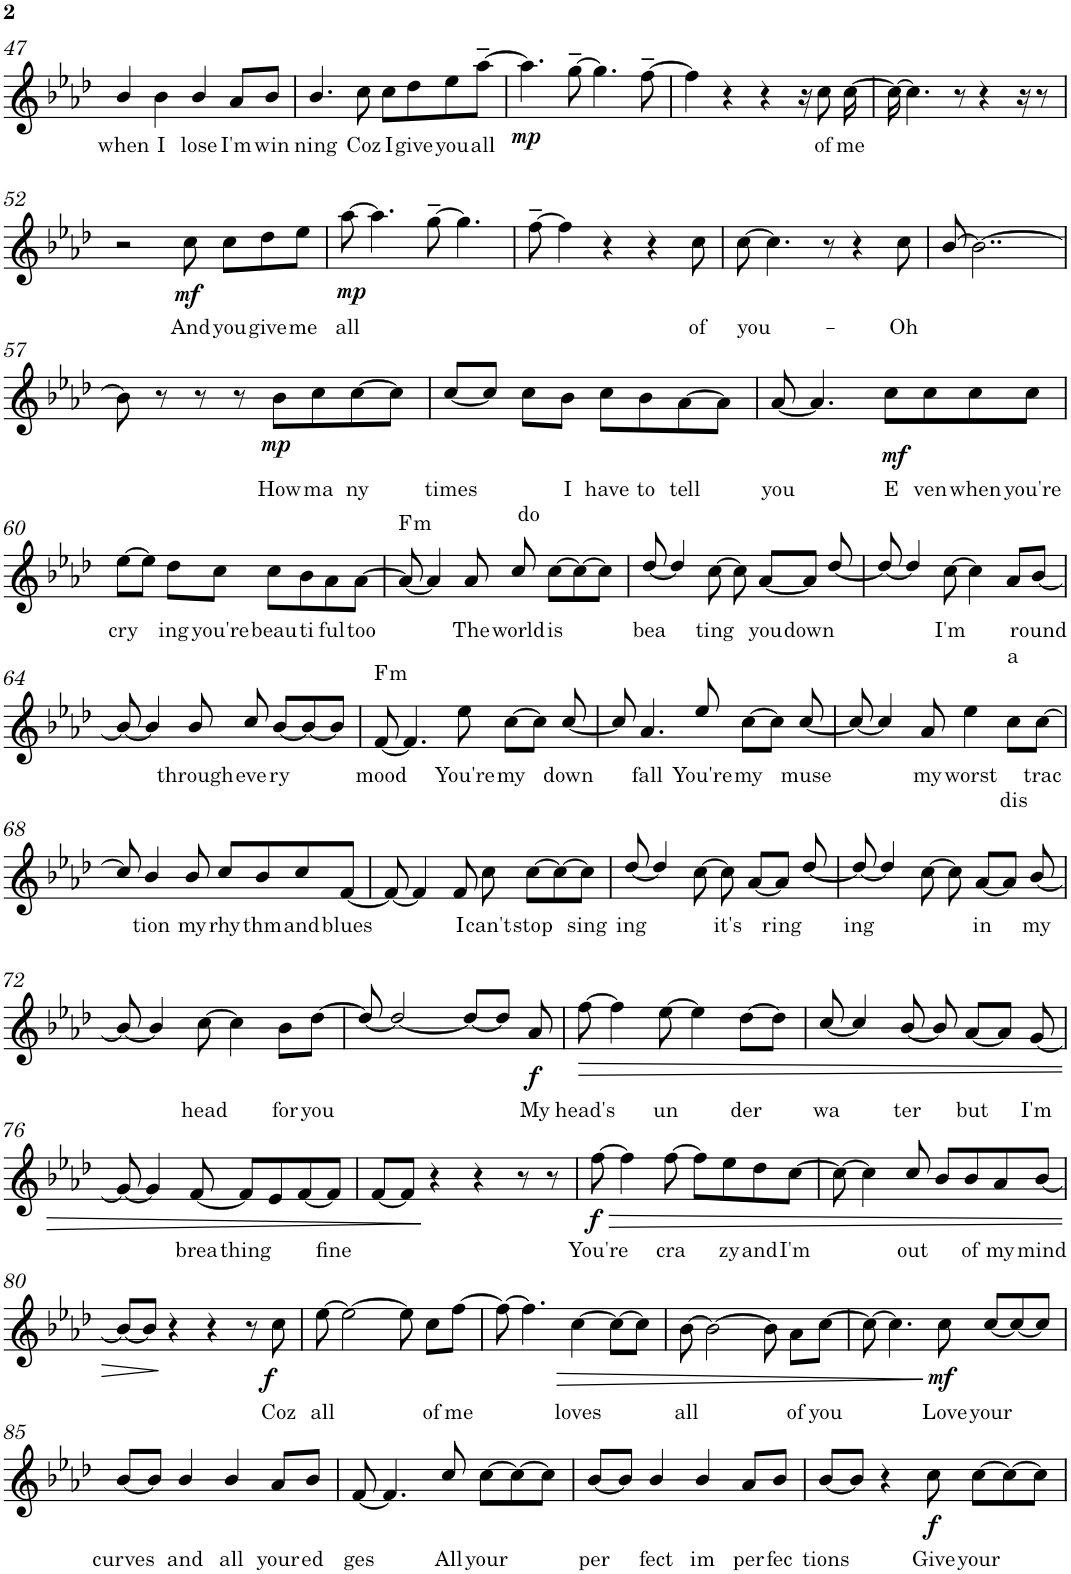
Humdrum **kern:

**kern	**text	**text	**dynam	**harte
*part1	*part1	*part1	*part1	*part1
*staff1	*staff1	*staff1	*staff1	*
*I"Piano	*	*	*	*
*I'Pno.	*	*	*	*
!!LO:PB:g=z
*clefG2	*	*	*	*
*k[b-e-a-d-]	*	*	*	*
*M2/2	*	*	*	*
*met(c|)	*	*	*	*
=47	=47	=47	=47	=47
!	!LO:LY:b	!	!	!
4b-/	when	.	.	.
!	!LO:LY:b	!	!	!
4b-\	I	.	.	.
!	!LO:LY:b	!	!	!
4b-/	lose	.	.	.
!	!LO:LY:b	!	!	!
8a-/L	I'm	.	.	.
!	!LO:LY:b	!	!	!
8b-/J	win	.	.	.
=48	=48	=48	=48	=48
!	!LO:LY:b	!	!	!
4.b-/	ning	.	.	.
!	!LO:LY:b	!	!	!
8cc\	Coz	.	.	.
!	!LO:LY:b	!	!	!
8cc\L	I	.	.	.
!	!LO:LY:b	!	!	!
8dd-\	give	.	.	.
!	!LO:LY:b	!	!	!
8ee-\	you	.	.	.
!	!LO:LY:b	!	!	!
[8aa-~\J	all	.	.	.
=49	=49	=49	=49	=49
!	!	!	!LO:DY:b	!
4.aa-\]	.	.	mp	.
[8gg~\	.	.	.	.
4.gg\]	.	.	.	.
[8ff~\	.	.	.	.
=50	=50	=50	=50	=50
4ff\]	.	.	.	.
4r	.	.	.	.
4r	.	.	.	.
16r	.	.	.	.
!	!LO:LY:b	!	!	!
8cc\	of	.	.	.
!	!LO:LY:b	!	!	!
[16cc\	me	.	.	.
=51	=51	=51	=51	=51
16cc\_	.	.	.	.
4.cc\]	.	.	.	.
8r	.	.	.	.
4r	.	.	.	.
16r	.	.	.	.
8r	.	.	.	.
!!LO:LB:g=z
=52	=52	=52	=52	=52
2r	.	.	.	.
!	!LO:LY:b	!	!LO:DY:b	!
8cc\	And	.	mf	.
!	!LO:LY:b	!	!	!
8cc\L	you	.	.	.
!	!LO:LY:b	!	!	!
8dd-\	give	.	.	.
!	!LO:LY:b	!	!	!
8ee-\J	me	.	.	.
=53	=53	=53	=53	=53
!	!LO:LY:b	!	!LO:DY:b	!
[8aa-\	all	.	mp	.
4.aa-\]	.	.	.	.
[8gg~\	.	.	.	.
4.gg\]	.	.	.	.
=54	=54	=54	=54	=54
[8ff~\	.	.	.	.
4ff\]	.	.	.	.
4r	.	.	.	.
4r	.	.	.	.
!	!LO:LY:b	!	!	!
8cc\	of	.	.	.
=55	=55	=55	=55	=55
!	!LO:LY:b	!	!	!
[8cc\	you-	.	.	.
4.cc\]	.	.	.	.
8r	.	.	.	.
4r	.	.	.	.
!	!LO:LY:b	!	!	!
8cc\	Oh	.	.	.
=56	=56	=56	=56	=56
[8b-/	.	.	.	.
2..b-\_	.	.	.	.
!!LO:LB:g=z
=57	=57	=57	=57	=57
8b-\]	.	.	.	.
8r	.	.	.	.
8r	.	.	.	.
8r	.	.	.	.
!	!LO:LY:b	!	!LO:DY:b	!
8b-\L	How	.	mp	.
!	!LO:LY:b	!	!	!
8cc\	ma	.	.	.
!	!LO:LY:b	!	!	!
[8cc\	ny	.	.	.
8cc\J]	.	.	.	.
=58	=58	=58	=58	=58
!	!LO:LY:b	!	!	!
[8cc/L	times	.	.	.
8cc/J]	.	.	.	.
!	!	!LO:LY:b	!	!
8cc\L	.	do	.	.
!	!LO:LY:b	!	!	!
8b-\J	I	.	.	.
!	!LO:LY:b	!	!	!
8cc\L	have	.	.	.
!	!LO:LY:b	!	!	!
8b-\	to	.	.	.
!	!LO:LY:b	!	!	!
[8a-\	tell	.	.	.
8a-\J]	.	.	.	.
=59	=59	=59	=59	=59
!	!LO:LY:b	!	!	!
[8a-/	you	.	.	.
4.a-/]	.	.	.	.
!	!LO:LY:b	!	!LO:DY:b	!
8cc\L	E	.	mf	.
!	!LO:LY:b	!	!	!
8cc\	ven	.	.	.
!	!LO:LY:b	!	!	!
8cc\	when	.	.	.
!	!LO:LY:b	!	!	!
8cc\J	you're	.	.	.
!!LO:LB:g=z
=60	=60	=60	=60	=60
!	!LO:LY:b	!	!	!
[8ee-\L	cry	.	.	.
8ee-\J]	.	.	.	.
!	!LO:LY:b	!	!	!
8dd-\L	ing	.	.	.
!	!LO:LY:b	!	!	!
8cc\J	you're	.	.	.
!	!LO:LY:b	!	!	!
8cc\L	beau	.	.	.
!	!LO:LY:b	!	!	!
8b-\	ti	.	.	.
!	!LO:LY:b	!	!	!
8a-\	ful	.	.	.
!	!LO:LY:b	!	!	!
[8a-\J	too	.	.	.
=61	=61	=61	=61	=61
!	!	!	!	!LO:H:kt=m
8a-/_	.	.	.	F:min
4a-/]	.	.	.	.
!	!LO:LY:b	!	!	!
8a-/	The	.	.	.
!	!LO:LY:b	!	!	!
8cc/	world	.	.	.
!	!LO:LY:b	!	!	!
[8cc\L	is	.	.	.
8cc\_	.	.	.	.
8cc\J]	.	.	.	.
=62	=62	=62	=62	=62
!	!LO:LY:b	!	!	!
[8dd-/	bea	.	.	.
4dd-/]	.	.	.	.
!	!LO:LY:b	!	!	!
[8cc\	ting	.	.	.
8cc\]	.	.	.	.
!	!LO:LY:b	!	!	!
[8a-/L	you	.	.	.
!	!LO:LY:b	!	!	!
8a-/J]	down	.	.	.
[8dd-/	.	.	.	.
=63	=63	=63	=63	=63
8dd-/_	.	.	.	.
4dd-/]	.	.	.	.
!	!LO:LY:b	!	!	!
[8cc\	I'm	.	.	.
4cc\]	.	.	.	.
!	!	!LO:LY:b	!	!
8a-/L	.	a	.	.
!	!LO:LY:b	!	!	!
[8b-/J	round	.	.	.
!!LO:LB:g=z
=64	=64	=64	=64	=64
8b-/_	.	.	.	.
4b-/]	.	.	.	.
!	!LO:LY:b	!	!	!
8b-/	through	.	.	.
!	!LO:LY:b	!	!	!
8cc/	eve	.	.	.
!	!LO:LY:b	!	!	!
[8b-/L	ry	.	.	.
8b-/_	.	.	.	.
8b-/J]	.	.	.	.
=65	=65	=65	=65	=65
!	!LO:LY:b	!	!	!LO:H:kt=m
[8f/	mood	.	.	F:min
4.f/]	.	.	.	.
!	!LO:LY:b	!	!	!
8ee-\	You're	.	.	.
!	!LO:LY:b	!	!	!
[8cc\L	my	.	.	.
8cc\J]	.	.	.	.
!	!LO:LY:b	!	!	!
[8cc/	down	.	.	.
=66	=66	=66	=66	=66
8cc/]	.	.	.	.
!	!LO:LY:b	!	!	!
4.a-/	fall	.	.	.
!	!LO:LY:b	!	!	!
8ee-/	You're	.	.	.
!	!LO:LY:b	!	!	!
[8cc\L	my	.	.	.
8cc\J]	.	.	.	.
!	!LO:LY:b	!	!	!
[8cc/	muse	.	.	.
=67	=67	=67	=67	=67
8cc/_	.	.	.	.
4cc/]	.	.	.	.
!	!LO:LY:b	!	!	!
8a-/	my	.	.	.
!	!LO:LY:b	!	!	!
4ee-\	worst	.	.	.
!	!	!LO:LY:b	!	!
8cc\L	.	dis	.	.
!	!LO:LY:b	!	!	!
[8cc\J	trac	.	.	.
!!LO:LB:g=z
=68	=68	=68	=68	=68
8cc/]	.	.	.	.
!	!LO:LY:b	!	!	!
4b-/	tion	.	.	.
!	!LO:LY:b	!	!	!
8b-/	my	.	.	.
!	!LO:LY:b	!	!	!
8cc/L	rhy	.	.	.
!	!LO:LY:b	!	!	!
8b-/	thm	.	.	.
!	!LO:LY:b	!	!	!
8cc/	and	.	.	.
!	!LO:LY:b	!	!	!
[8f/J	blues	.	.	.
=69	=69	=69	=69	=69
8f/_	.	.	.	.
4f/]	.	.	.	.
!	!LO:LY:b	!	!	!
8f/	I	.	.	.
!	!LO:LY:b	!	!	!
8cc\	can't	.	.	.
!	!LO:LY:b	!	!	!
[8cc\L	stop	.	.	.
8cc\_	.	.	.	.
!	!LO:LY:b	!	!	!
8cc\J]	sing	.	.	.
=70	=70	=70	=70	=70
!	!LO:LY:b	!	!	!
[8dd-/	ing	.	.	.
4dd-/]	.	.	.	.
[8cc\	.	.	.	.
!	!LO:LY:b	!	!	!
8cc\]	it's	.	.	.
[8a-/L	.	.	.	.
!	!LO:LY:b	!	!	!
8a-/J]	ring	.	.	.
[8dd-/	.	.	.	.
=71	=71	=71	=71	=71
!	!LO:LY:b	!	!	!
8dd-/_	ing	.	.	.
4dd-/]	.	.	.	.
[8cc\	.	.	.	.
8cc\]	.	.	.	.
!	!LO:LY:b	!	!	!
[8a-/L	in	.	.	.
8a-/J]	.	.	.	.
!	!LO:LY:b	!	!	!
[8b-/	my	.	.	.
!!LO:LB:g=z
=72	=72	=72	=72	=72
8b-/_	.	.	.	.
4b-/]	.	.	.	.
!	!LO:LY:b	!	!	!
[8cc\	head	.	.	.
4cc\]	.	.	.	.
!	!LO:LY:b	!	!	!
8b-\L	for	.	.	.
!	!LO:LY:b	!	!	!
[8dd-\J	you	.	.	.
=73	=73	=73	=73	=73
8dd-/_	.	.	.	.
2dd-/_	.	.	.	.
8dd-/L_	.	.	.	.
8dd-/J]	.	.	.	.
!	!LO:LY:b	!	!LO:DY:b	!
8a-/	My	.	f	.
=74	=74	=74	=74	=74
!	!LO:LY:b	!	!LO:HP:b	!
[8ff\	head's	.	>	.
4ff\]	.	.	.	.
!	!LO:LY:b	!	!	!
[8ee-\	un	.	.	.
4ee-\]	.	.	.	.
!	!LO:LY:b	!	!	!
[8dd-\L	der	.	.	.
8dd-\J]	.	.	.	.
=75	=75	=75	=75	=75
!	!LO:LY:b	!	!	!
[8cc/	wa	.	.	.
4cc/]	.	.	.	.
!	!LO:LY:b	!	!	!
[8b-/	ter	.	.	.
8b-/]	.	.	.	.
!	!LO:LY:b	!	!	!
[8a-/L	but	.	.	.
8a-/J]	.	.	.	.
!	!LO:LY:b	!	!	!
[8g/	I'm	.	.	.
!!LO:LB:g=z
=76	=76	=76	=76	=76
8g/_	.	.	.	.
4g/]	.	.	.	.
!	!LO:LY:b	!	!	!
[8f/	brea	.	.	.
!	!LO:LY:b	!	!	!
8f/L]	thing	.	.	.
8e-/	.	.	.	.
[8f/	.	.	.	.
!	!LO:LY:b	!	!	!
8f/J]	fine	.	.	.
=77	=77	=77	=77	=77
[8f/L	.	.	.	.
8f/J]	.	.	.	.
4r	.	.	.	.
4r	.	.	.	.
8r	.	.	]	.
8r	.	.	.	.
=78	=78	=78	=78	=78
!	!LO:LY:b	!	!LO:HP:b	!
!	!	!	!LO:DY:n=1:b	!
[8ff\	You're	.	> f	.
4ff\]	.	.	.	.
!	!LO:LY:b	!	!	!
[8ff\	cra	.	.	.
8ff\L]	.	.	.	.
!	!LO:LY:b	!	!	!
8ee-\	zy	.	.	.
!	!LO:LY:b	!	!	!
8dd-\	and	.	.	.
!	!LO:LY:b	!	!	!
[8cc\J	I'm	.	.	.
=79	=79	=79	=79	=79
8cc\_	.	.	.	.
4cc\]	.	.	.	.
!	!LO:LY:b	!	!	!
8cc/	out	.	.	.
8b-/L	.	.	.	.
!	!LO:LY:b	!	!	!
8b-/	of	.	.	.
!	!LO:LY:b	!	!	!
8a-/	my	.	.	.
!	!LO:LY:b	!	!	!
[8b-/J	mind	.	.	.
!!LO:LB:g=z
=80	=80	=80	=80	=80
8b-/L_	.	.	.	.
8b-/J]	.	.	.	.
4r	.	.	]	.
4r	.	.	.	.
8r	.	.	.	.
!	!LO:LY:b	!	!LO:DY:b	!
8cc\	Coz	.	f	.
=81	=81	=81	=81	=81
!	!LO:LY:b	!	!	!
[8ee-\	all	.	.	.
2ee-\_	.	.	.	.
8ee-\]	.	.	.	.
!	!LO:LY:b	!	!	!
8cc\L	of	.	.	.
!	!LO:LY:b	!	!	!
[8ff\J	me	.	.	.
=82	=82	=82	=82	=82
8ff\_	.	.	.	.
4.ff\]	.	.	.	.
!	!LO:LY:b	!	!LO:HP:b	!
[4cc\	loves	.	>	.
8cc\L_	.	.	.	.
8cc\J]	.	.	.	.
=83	=83	=83	=83	=83
!	!LO:LY:b	!	!	!
[8b-\	all	.	.	.
2b-\_	.	.	.	.
8b-\]	.	.	.	.
!	!LO:LY:b	!	!	!
8a-\L	of	.	.	.
!	!LO:LY:b	!	!	!
[8cc\J	you	.	.	.
=84	=84	=84	=84	=84
8cc\_	.	.	.	.
4.cc\]	.	.	.	.
!	!LO:LY:b	!	!LO:DY:n=1:b	!
8cc\	Love	.	] mf	.
!	!LO:LY:b	!	!	!
[8cc/L	your	.	.	.
8cc/_	.	.	.	.
8cc/J]	.	.	.	.
!!LO:LB:g=z
=85	=85	=85	=85	=85
!	!LO:LY:b	!	!	!
[8b-/L	curves	.	.	.
8b-/J]	.	.	.	.
!	!LO:LY:b	!	!	!
4b-/	and	.	.	.
!	!LO:LY:b	!	!	!
4b-/	all	.	.	.
!	!LO:LY:b	!	!	!
8a-/L	your	.	.	.
!	!LO:LY:b	!	!	!
8b-/J	ed	.	.	.
=86	=86	=86	=86	=86
!	!LO:LY:b	!	!	!
[8f/	ges	.	.	.
4.f/]	.	.	.	.
!	!LO:LY:b	!	!	!
8cc/	All	.	.	.
!	!LO:LY:b	!	!	!
[8cc\L	your	.	.	.
8cc\_	.	.	.	.
8cc\J]	.	.	.	.
=87	=87	=87	=87	=87
!	!LO:LY:b	!	!	!
[8b-/L	per	.	.	.
8b-/J]	.	.	.	.
!	!LO:LY:b	!	!	!
4b-/	fect	.	.	.
!	!LO:LY:b	!	!	!
4b-/	im	.	.	.
!	!LO:LY:b	!	!	!
8a-/L	per	.	.	.
!	!LO:LY:b	!	!	!
8b-/J	fec	.	.	.
=88	=88	=88	=88	=88
!	!LO:LY:b	!	!	!
[8b-/L	tions	.	.	.
8b-/J]	.	.	.	.
4r	.	.	.	.
!	!LO:LY:b	!	!LO:DY:b	!
8cc\	Give	.	f	.
!	!LO:LY:b	!	!	!
[8cc\L	your	.	.	.
8cc\_	.	.	.	.
8cc\J]	.	.	.	.
=	=	=	=	=
*-	*-	*-	*-	*-
